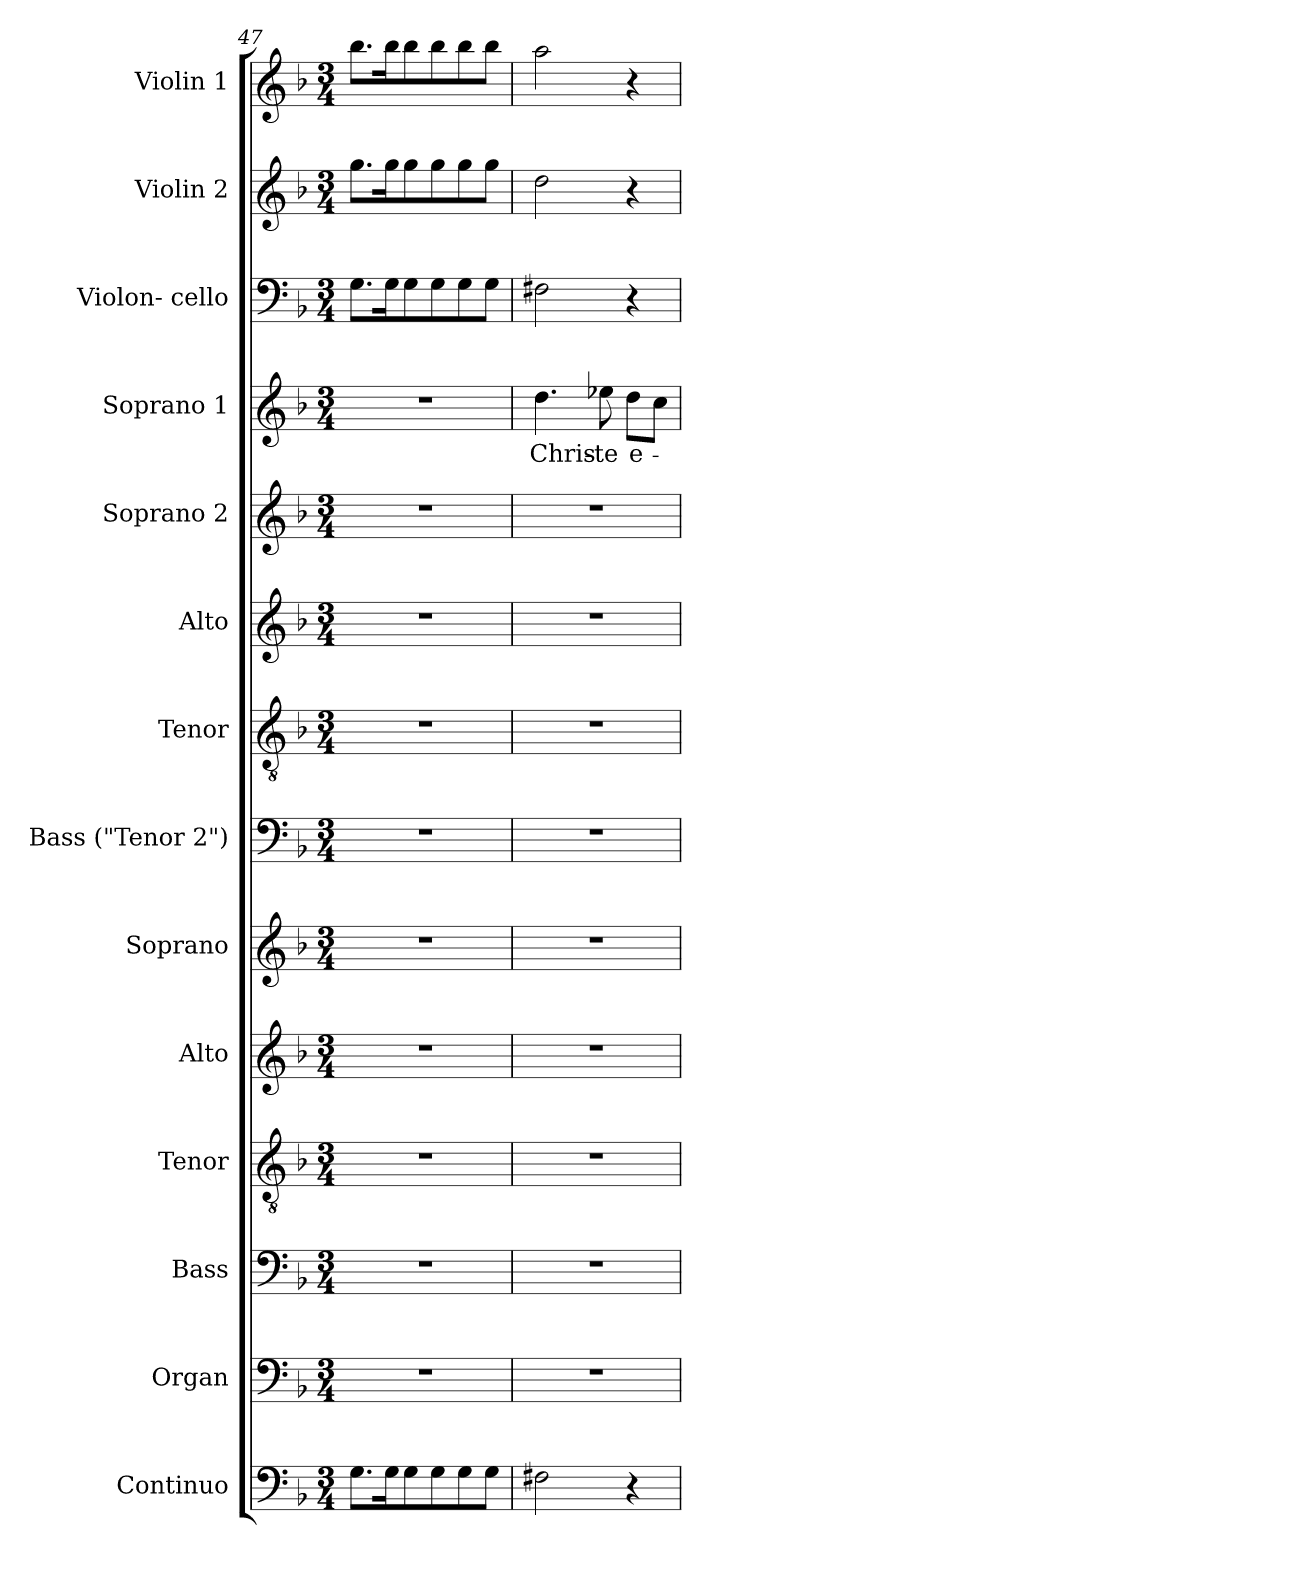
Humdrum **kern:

**kern	**kern	**kern	**kern	**kern	**kern	**kern	**kern	**kern	**kern	**kern	**text	**kern	**kern	**kern
*part14	*part13	*part12	*part11	*part10	*part9	*part8	*part7	*part6	*part5	*part4	*part4	*part3	*part2	*part1
*staff14	*staff13	*staff12	*staff11	*staff10	*staff9	*staff8	*staff7	*staff6	*staff5	*staff4	*staff4	*staff3	*staff2	*staff1
*I"Continuo	*I"Organ	*I"Bass	*I"Tenor	*I"Alto	*I"Soprano	*I"Bass ("Tenor 2")	*I"Tenor	*I"Alto	*I"Soprano 2	*I"Soprano 1	*	*I"Violon- cello	*I"Violin 2	*I"Violin 1
*I'Cont.	*I'Org.	*I'B.	*I'T.	*I'A.	*I'S.	*I'B.	*I'T.	*I'A.	*I'S.	*I'S.	*	*I'Vc.	*I'Vln. 2	*I'Vln. 1
!!LO:PB:g=z
*clefF4	*clefF4	*clefF4	*clefGv2	*clefG2	*clefG2	*clefF4	*clefGv2	*clefG2	*clefG2	*clefG2	*	*clefF4	*clefG2	*clefG2
*	*	*	*ITrd7c12	*	*	*	*ITrd7c12	*	*	*	*	*	*	*
*k[b-]	*k[b-]	*k[b-]	*k[b-]	*k[b-]	*k[b-]	*k[b-]	*k[b-]	*k[b-]	*k[b-]	*k[b-]	*	*k[b-]	*k[b-]	*k[b-]
*F:	*F:	*F:	*F:	*F:	*F:	*F:	*F:	*F:	*F:	*F:	*	*F:	*F:	*F:
*M3/4	*M3/4	*M3/4	*M3/4	*M3/4	*M3/4	*M3/4	*M3/4	*M3/4	*M3/4	*M3/4	*	*M3/4	*M3/4	*M3/4
=47	=47	=47	=47	=47	=47	=47	=47	=47	=47	=47	=47	=47	=47	=47
!	!LO:N:vis=1	!LO:N:vis=1	!LO:N:vis=1	!LO:N:vis=1	!LO:N:vis=1	!LO:N:vis=1	!LO:N:vis=1	!LO:N:vis=1	!LO:N:vis=1	!LO:N:vis=1	!	!	!	!
8.Gi\L	2.r	2.r	2.r	2.r	2.r	2.r	2.r	2.r	2.r	2.r	.	8.Gi\L	8.ggi\L	8.bb-i\L
16Gi\k	.	.	.	.	.	.	.	.	.	.	.	16Gi\k	16ggi\k	16bb-i\k
8Gi\	.	.	.	.	.	.	.	.	.	.	.	8Gi\	8ggi\	8bb-i\
8Gi\	.	.	.	.	.	.	.	.	.	.	.	8Gi\	8ggi\	8bb-i\
8Gi\	.	.	.	.	.	.	.	.	.	.	.	8Gi\	8ggi\	8bb-i\
8Gi\J	.	.	.	.	.	.	.	.	.	.	.	8Gi\J	8ggi\J	8bb-i\J
=48	=48	=48	=48	=48	=48	=48	=48	=48	=48	=48	=48	=48	=48	=48
!	!LO:N:vis=1	!LO:N:vis=1	!LO:N:vis=1	!LO:N:vis=1	!LO:N:vis=1	!LO:N:vis=1	!LO:N:vis=1	!LO:N:vis=1	!LO:N:vis=1	!	!	!	!	!
!	!	!	!	!	!	!	!	!	!	!	!LO:LY:b:color=#000000	!	!	!
2F#Xi\	2.r	2.r	2.r	2.r	2.r	2.r	2.r	2.r	2.r	4.ddi\	Chris-	2F#Xi\	2ddi\	2aai\
!	!	!	!	!	!	!	!	!	!	!	!LO:LY:b:color=#000000	!	!	!
.	.	.	.	.	.	.	.	.	.	8ee-Xi\	-te	.	.	.
!	!	!	!	!	!	!	!	!	!	!	!LO:LY:b:color=#000000	!	!	!
4r	.	.	.	.	.	.	.	.	.	8ddi\L	e-	4r	4r	4r
.	.	.	.	.	.	.	.	.	.	8cci\J	.	.	.	.
=	=	=	=	=	=	=	=	=	=	=	=	=	=	=
*-	*-	*-	*-	*-	*-	*-	*-	*-	*-	*-	*-	*-	*-	*-
